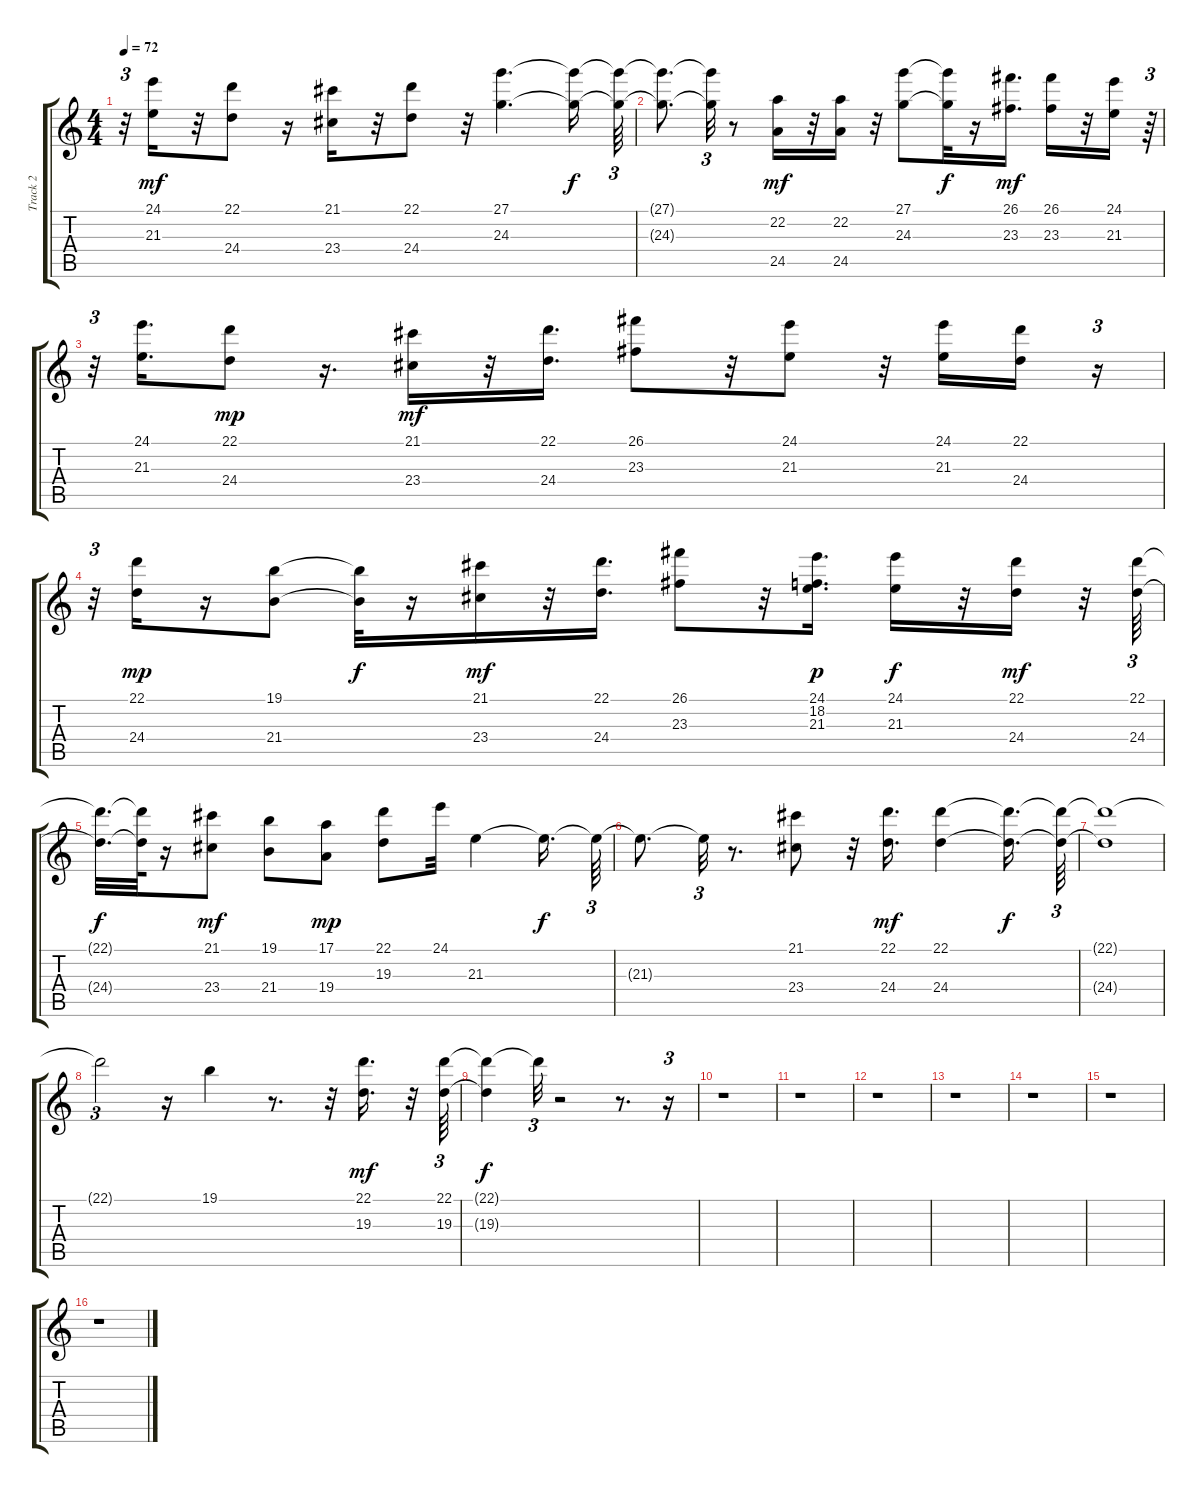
\track ("Track 2" "Track 2") {instrument brightacousticpiano}
\staff {score tabs}
\tuning (E4 B3 G3 D3 A2 E2) {hide}
\ts (4 4)
\tempo 72
\clef g2
\ks c
r.32{tu (3 2) dy mf} (24.1 21.3).16 r.32 (22.1 24.4).8 r.16 (21.1 23.4).16 r.32 (22.1 24.4).8 r.32 (27.1 24.3).4{d} (27.1{t} 24.3{t}).16{dy f} (27.1{t} 24.3{t}).64{tu (3 2)} |
(27.1{t} 24.3{t}).8{d} (27.1{t} 24.3{t}).32{tu (3 2)} r.8 (22.2 24.5).16{dy mf} r.32 (22.2 24.5).16 r.32 (27.1 24.3).8 (27.1{t} 24.3{t}).32{dy f} r.16 (26.1 23.3).16{d dy mf} (26.1 23.3).16 r.32 (24.1 21.3).16 r.64{tu (3 2)} |
r.32{tu (3 2)} (24.1 21.3).16{d} (22.1 24.4).8{dy mp} r.16{d} (21.1 23.4).16{dy mf} r.32 (22.1 24.4).16{d} (26.1 23.3).8 r.32 (24.1 21.3).8 r.32 (24.1 21.3).16 (22.1 24.4).16 r.16{tu (3 2)} |
r.32{tu (3 2)} (22.1 24.4).16{dy mp} r.16 (19.1 21.4).8 (19.1{t} 21.4{t}).32{dy f} r.16 (21.1 23.4).16{dy mf} r.32 (22.1 24.4).16{d} (26.1 23.3).8 r.32 (24.1 18.2 21.3).16{d dy p} (24.1 21.3).16{dy f} r.32 (22.1 24.4).16{dy mf} r.32 (22.1 24.4).64{tu (3 2)} |
(22.1{t} 24.4{t}).32{d dy f} (22.1{t} 24.4{t}).64 r.16 (21.1 23.4).8{dy mf} (19.1 21.4).8 (17.1 19.4).8{dy mp} (22.1 19.3).8 24.1.32 21.3.4 21.3{t}.16{d dy f} 21.3{t}.64{tu (3 2)} |
21.3{t}.8{d} 21.3{t}.32{tu (3 2)} r.8{d} (21.1 23.4).8 r.32 (22.1 24.4).16{d dy mf} (22.1 24.4).4 (22.1{t} 24.4{t}).16{d dy f} (22.1{t} 24.4{t}).64{tu (3 2)} |
(22.1{t} 24.4{t}).1 |
22.1{t}.2{tu (3 2)} r.16 19.1.4 r.8{d} r.32 (22.1 19.3).16{d dy mf} r.32 (22.1 19.3).64{tu (3 2)} |
(22.1{t} 19.3{t}).4{dy f} 22.1{t}.32{tu (3 2)} r.2 r.8{d} r.16{tu (3 2)} |
r.1 |
r.1 |
r.1 |
r.1 |
r.1 |
r.1 |
r.1
